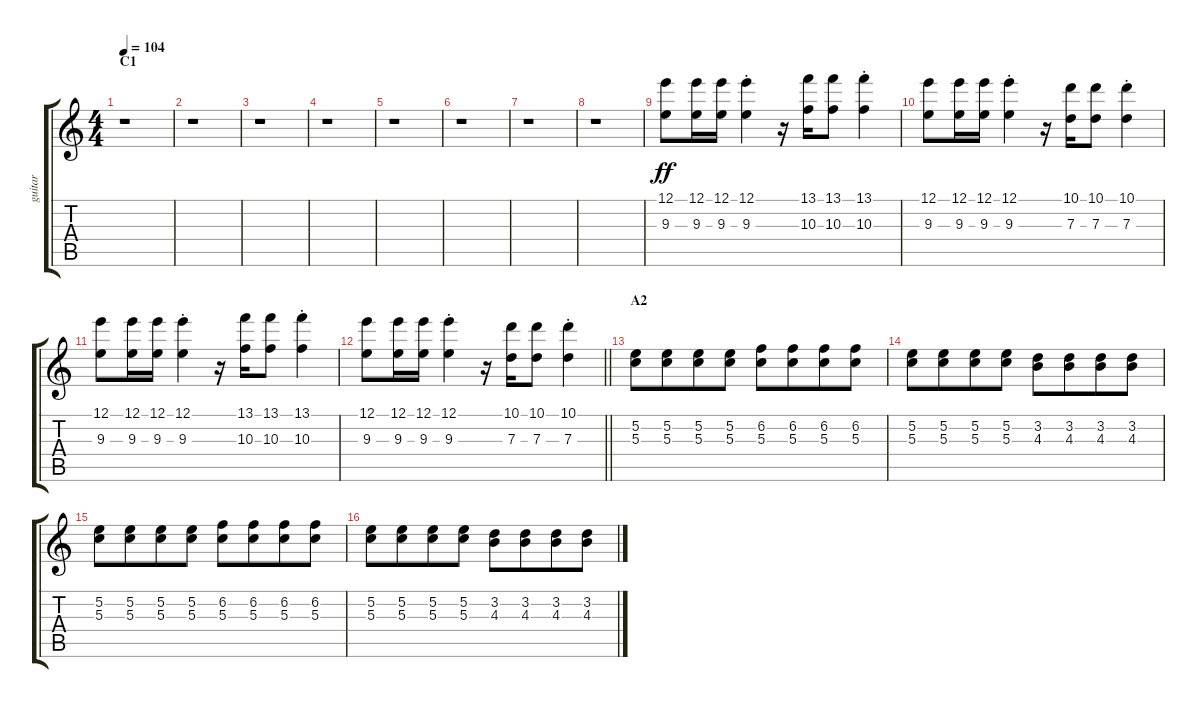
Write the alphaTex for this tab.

\track ("guitar" "guitar") {instrument electricguitarclean}
\staff {score tabs}
\tuning (E4 B3 G3 D3 A2 E2) {hide}
\ts (4 4)
\section ("" "C1")
\tempo 104
\clef g2
\ks c
r.1{dy ff} |
r.1 |
r.1 |
r.1 |
r.1 |
r.1 |
r.1 |
r.1 |
(12.1 9.3).8 (12.1 9.3).16 (12.1 9.3).16 (12.1{st} 9.3{st}).4 r.16 (13.1 10.3).16 (13.1 10.3).8 (13.1{st} 10.3{st}).4 |
(12.1 9.3).8 (12.1 9.3).16 (12.1 9.3).16 (12.1{st} 9.3{st}).4 r.16 (10.1 7.3).16 (10.1 7.3).8 (10.1{st} 7.3{st}).4 |
(12.1 9.3).8 (12.1 9.3).16 (12.1 9.3).16 (12.1{st} 9.3{st}).4 r.16 (13.1 10.3).16 (13.1 10.3).8 (13.1{st} 10.3{st}).4 |
\barLineRight lightlight
(12.1 9.3).8 (12.1 9.3).16 (12.1 9.3).16 (12.1{st} 9.3{st}).4 r.16 (10.1 7.3).16 (10.1 7.3).8 (10.1{st} 7.3{st}).4 |
\section ("" "A2")
(5.2 5.3).8 (5.2 5.3).8{beam merge} (5.2 5.3).8 (5.2 5.3).8 (6.2 5.3).8 (6.2 5.3).8{beam merge} (6.2 5.3).8 (6.2 5.3).8 |
(5.2 5.3).8 (5.2 5.3).8{beam merge} (5.2 5.3).8 (5.2 5.3).8 (3.2 4.3).8 (3.2 4.3).8{beam merge} (3.2 4.3).8 (3.2 4.3).8 |
(5.2 5.3).8 (5.2 5.3).8{beam merge} (5.2 5.3).8 (5.2 5.3).8 (6.2 5.3).8 (6.2 5.3).8{beam merge} (6.2 5.3).8 (6.2 5.3).8 |
(5.2 5.3).8 (5.2 5.3).8{beam merge} (5.2 5.3).8 (5.2 5.3).8 (3.2 4.3).8 (3.2 4.3).8{beam merge} (3.2 4.3).8 (3.2 4.3).8
